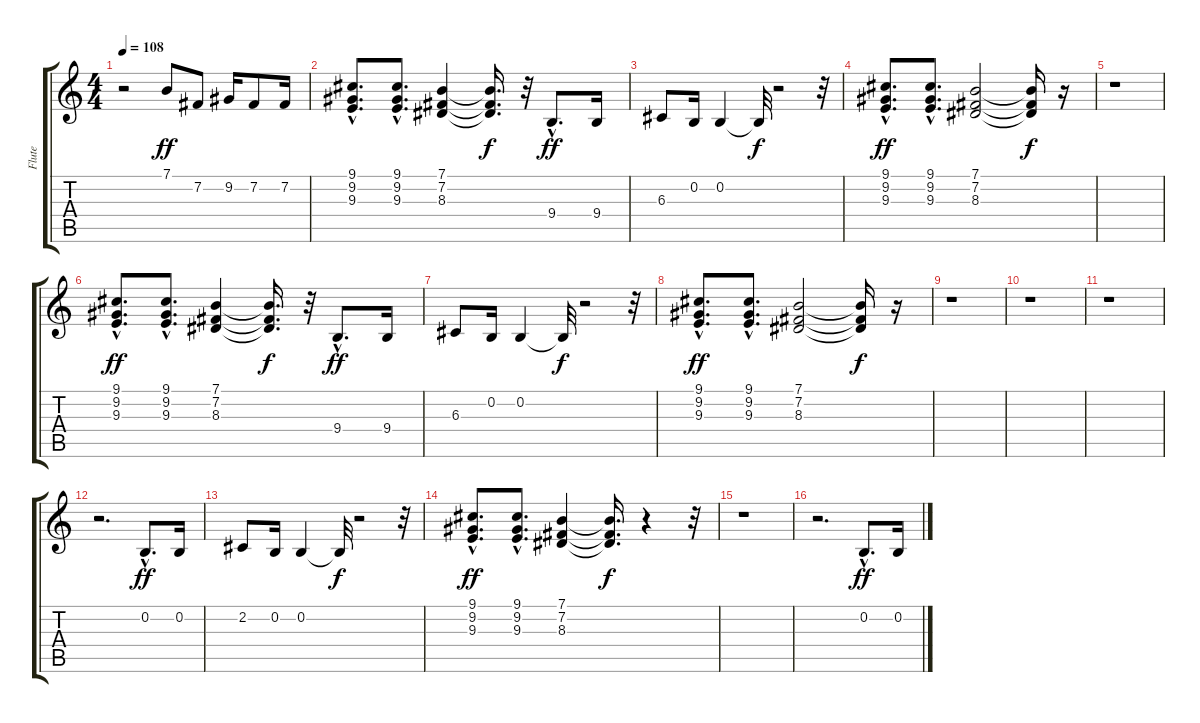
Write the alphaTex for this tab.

\track ("Flute" "Flute") {instrument flute}
\staff {score tabs}
\tuning (E4 B3 G3 D3 A2 E2) {hide}
\ts (4 4)
\tempo 108
\clef g2
\ks c
r.2{dy ff instrument flute} 7.1.8 7.2.8 9.2.16 7.2.8 7.2.16 |
(9.1{hac} 9.2{hac} 9.3{hac}).8{d} (9.1{hac} 9.2{hac} 9.3{hac}).8{d} (7.1 7.2 8.3).4 (7.1{t} 7.2{t} 8.3{t}).16{d dy f} r.32 9.4{hac}.8{d dy ff} 9.4.16 |
6.3.8 0.2.16 0.2.4 0.2{t}.32{dy f} r.2 r.32 |
(9.1{hac} 9.2{hac} 9.3{hac}).8{d dy ff} (9.1{hac} 9.2{hac} 9.3{hac}).8{d} (7.1 7.2 8.3).2 (7.1{t} 7.2{t} 8.3{t}).16{dy f} r.16 |
r.1 |
(9.1{hac} 9.2{hac} 9.3{hac}).8{d dy ff} (9.1{hac} 9.2{hac} 9.3{hac}).8{d} (7.1 7.2 8.3).4 (7.1{t} 7.2{t} 8.3{t}).16{d dy f} r.32 9.4{hac}.8{d dy ff} 9.4.16 |
6.3.8 0.2.16 0.2.4 0.2{t}.32{dy f} r.2 r.32 |
(9.1{hac} 9.2{hac} 9.3{hac}).8{d dy ff} (9.1{hac} 9.2{hac} 9.3{hac}).8{d} (7.1 7.2 8.3).2 (7.1{t} 7.2{t} 8.3{t}).16{dy f} r.16 |
r.1 |
r.1 |
r.1 |
r.2{d} 0.2{hac}.8{d dy ff} 0.2.16 |
2.2.8 0.2.16 0.2.4 0.2{t}.32{dy f} r.2 r.32 |
(9.1{hac} 9.2{hac} 9.3{hac}).8{d dy ff} (9.1{hac} 9.2{hac} 9.3{hac}).8{d} (7.1 7.2 8.3).4 (7.1{t} 7.2{t} 8.3{t}).16{d dy f} r.4 r.32 |
r.1 |
r.2{d} 0.2{hac}.8{d dy ff} 0.2.16
